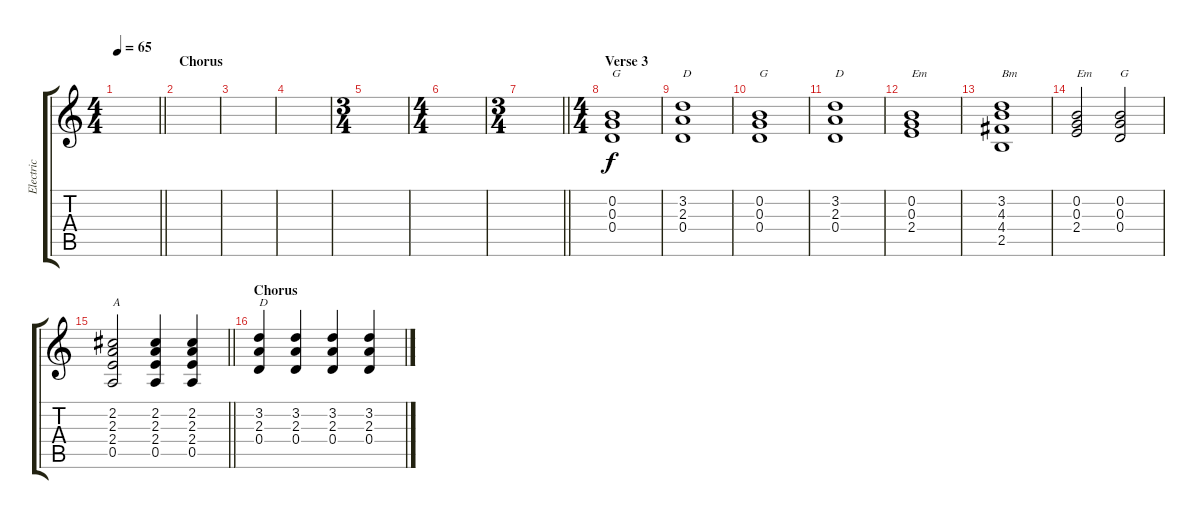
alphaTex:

\track ("Electric" "Electric") {instrument overdrivenguitar}
\staff {score tabs}
\tuning (E4 B3 G3 D3 A2 E2) {hide}
\ts (4 4)
\tempo 65
\clef g2
\barLineRight lightlight
\ks c
|
\section ("" "Chorus")
|
|
|
\ts (3 4)
|
\ts (4 4)
|
\ts (3 4)
\barLineRight lightlight
|
\ts (4 4)
\section ("" "Verse 3")
(0.2 0.3 0.4).1{txt "G"} |
(3.2 2.3 0.4).1{txt "D"} |
(0.2 0.3 0.4).1{txt "G"} |
(3.2 2.3 0.4).1{txt "D"} |
(0.2 0.3 2.4).1{txt "Em"} |
(3.2 4.3 4.4 2.5).1{txt "Bm"} |
(0.2 0.3 2.4).2{txt "Em"} (0.2 0.3 0.4).2{txt "G"} |
\barLineRight lightlight
(2.2 2.3 2.4 0.5).2{txt "A"} (2.2 2.3 2.4 0.5).4 (2.2 2.3 2.4 0.5).4 |
\section ("" "Chorus")
(3.2 2.3 0.4).4{txt "D"} (3.2 2.3 0.4).4 (3.2 2.3 0.4).4 (3.2 2.3 0.4).4
